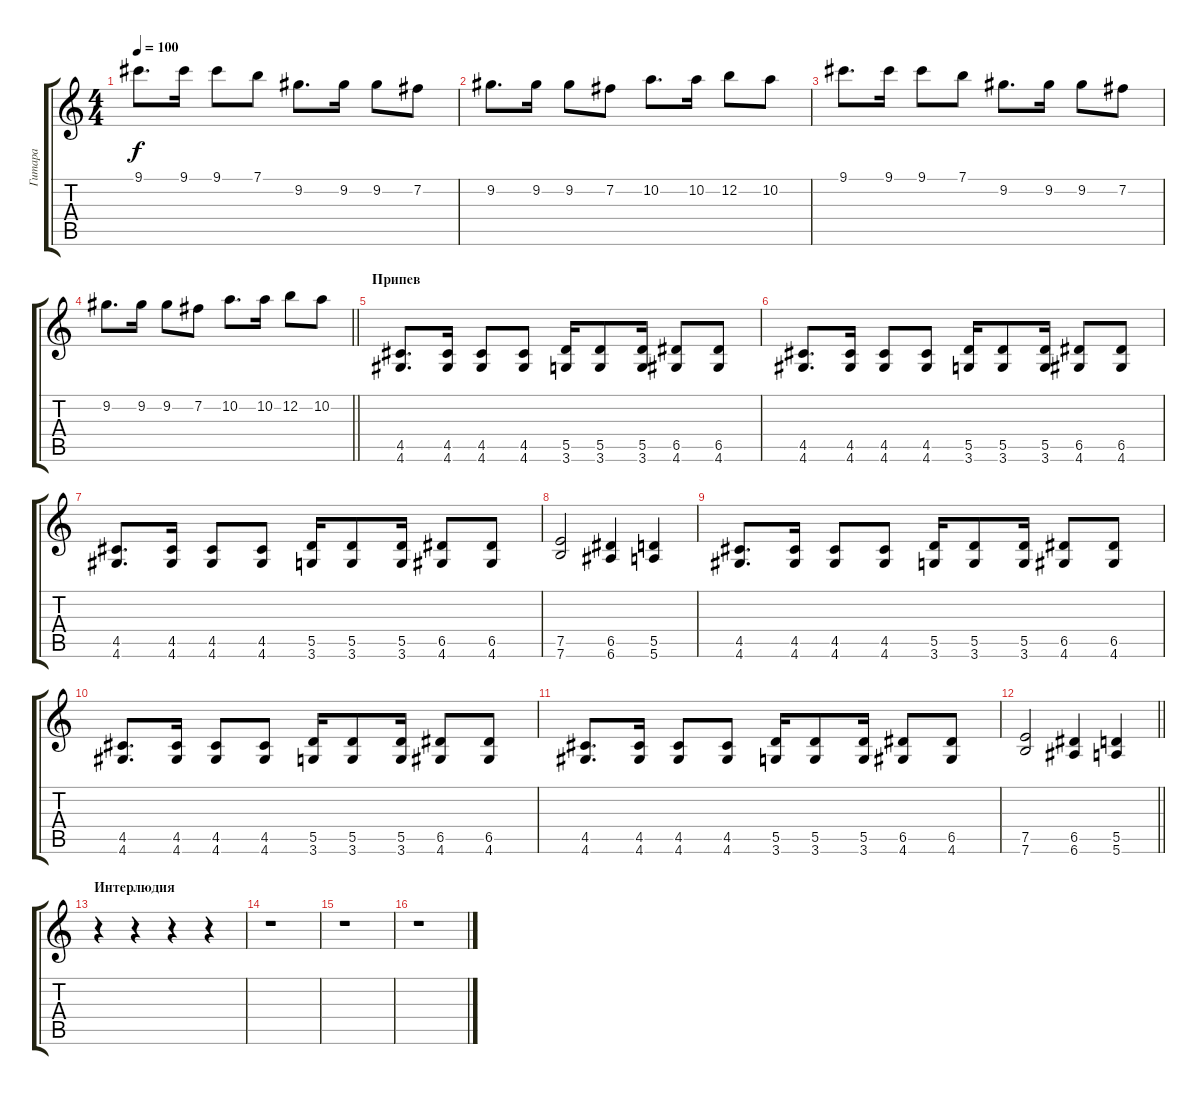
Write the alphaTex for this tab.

\track ("Гитара" "Гитара") {instrument distortionguitar}
\staff {score tabs}
\tuning (E4 B3 G3 D3 A2 E2) {hide}
\ts (4 4)
\tempo 100
\clef g2
\ks c
9.1.8{d dy f} 9.1.16 9.1.8 7.1.8 9.2.8{d} 9.2.16 9.2.8 7.2.8 |
9.2.8{d} 9.2.16 9.2.8 7.2.8 10.2.8{d} 10.2.16 12.2.8 10.2.8 |
9.1.8{d} 9.1.16 9.1.8 7.1.8 9.2.8{d} 9.2.16 9.2.8 7.2.8 |
\barLineRight lightlight
9.2.8{d} 9.2.16 9.2.8 7.2.8 10.2.8{d} 10.2.16 12.2.8 10.2.8 |
\section ("" "Припев")
(4.5 4.6).8{d volume 16} (4.5 4.6).16 (4.5 4.6).8 (4.5 4.6).8 (5.5 3.6).16 (5.5 3.6).8 (5.5 3.6).16 (6.5 4.6).8 (6.5 4.6).8 |
(4.5 4.6).8{d} (4.5 4.6).16 (4.5 4.6).8 (4.5 4.6).8 (5.5 3.6).16 (5.5 3.6).8 (5.5 3.6).16 (6.5 4.6).8 (6.5 4.6).8 |
(4.5 4.6).8{d} (4.5 4.6).16 (4.5 4.6).8 (4.5 4.6).8 (5.5 3.6).16 (5.5 3.6).8 (5.5 3.6).16 (6.5 4.6).8 (6.5 4.6).8 |
(7.5 7.6).2 (6.5 6.6).4 (5.5 5.6).4 |
(4.5 4.6).8{d volume 16} (4.5 4.6).16 (4.5 4.6).8 (4.5 4.6).8 (5.5 3.6).16 (5.5 3.6).8 (5.5 3.6).16 (6.5 4.6).8 (6.5 4.6).8 |
(4.5 4.6).8{d} (4.5 4.6).16 (4.5 4.6).8 (4.5 4.6).8 (5.5 3.6).16 (5.5 3.6).8 (5.5 3.6).16 (6.5 4.6).8 (6.5 4.6).8 |
(4.5 4.6).8{d} (4.5 4.6).16 (4.5 4.6).8 (4.5 4.6).8 (5.5 3.6).16 (5.5 3.6).8 (5.5 3.6).16 (6.5 4.6).8 (6.5 4.6).8 |
\barLineRight lightlight
(7.5 7.6).2 (6.5 6.6).4 (5.5 5.6).4 |
\section ("" "Интерлюдия")
r.4 r.4 r.4 r.4 |
r.1 |
r.1 |
r.1
